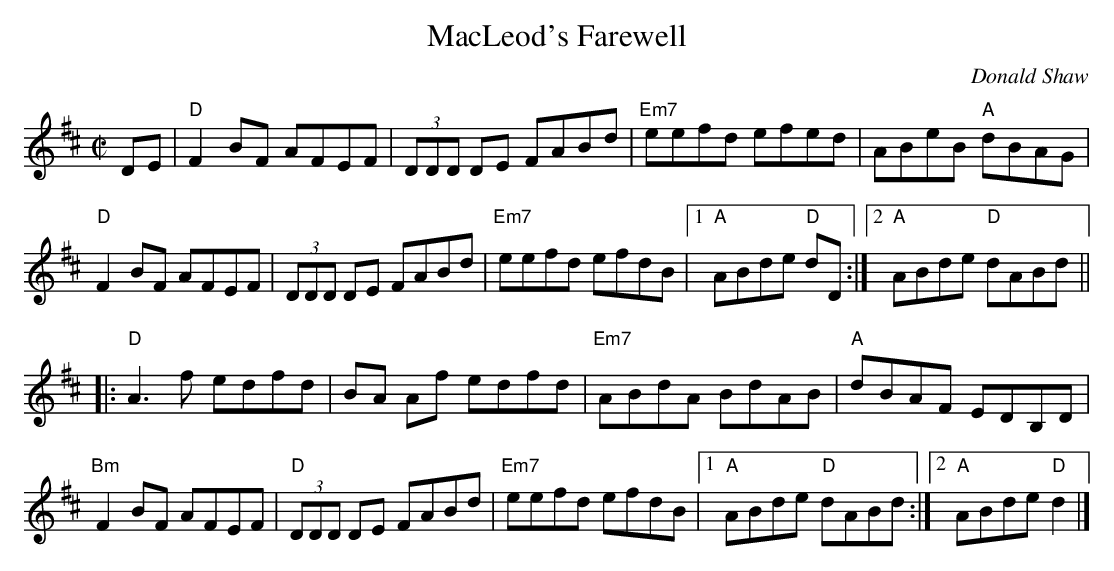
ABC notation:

X:1
T: MacLeod's Farewell
C: Donald Shaw
M: C|
L: 1/8
K: D
DE |\
"D"F2BF AFEF | (3DDD DE FABd | "Em7"eefd efed | ABeB "A"dBAG |
"D"F2BF AFEF | (3DDD DE FABd | "Em7"eefd efdB |1 "A"ABde "D"dD :|2 "A"ABde "D"dABd ||
|:\
"D"A3f edfd | BA Af edfd | "Em7"ABdA BdAB | "A"dBAF EDB,D |
"Bm"F2BF AFEF | "D"(3DDD DE FABd | "Em7"eefd efdB |1 "A"ABde "D"dABd :|2 "A"ABde "D"d2 |]
